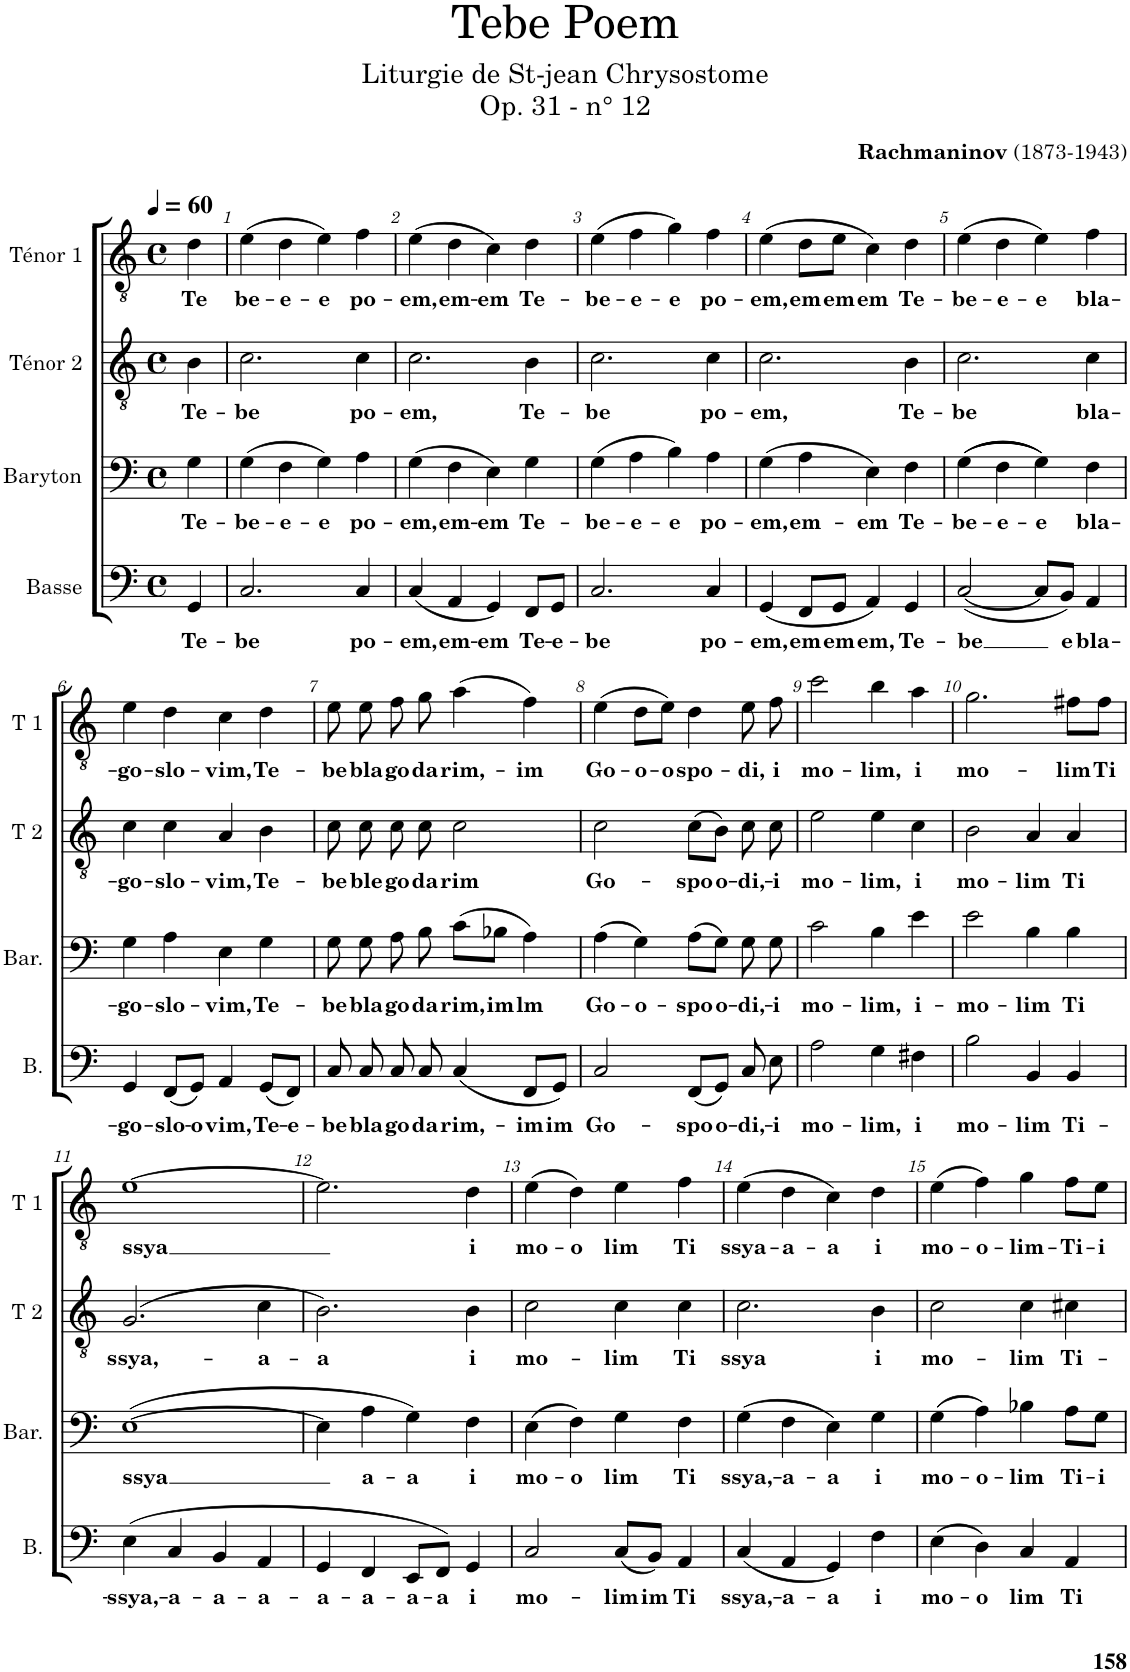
**kern	**text	**kern	**text	**kern	**text	**kern	**text
*part4	*part4	*part3	*part3	*part2	*part2	*part1	*part1
*staff4	*staff4	*staff3	*staff3	*staff2	*staff2	*staff1	*staff1
*I"Basse	*	*I"Baryton	*	*I"Ténor 2	*	*I"Ténor 1	*
*I'B.	*	*I'Bar.	*	*I'T 2	*	*I'T 1	*
*clefF4	*	*clefF4	*	*clefGv2	*	*clefGv2	*
*k[]	*	*k[]	*	*k[]	*	*k[]	*
*M4/4	*	*M4/4	*	*M4/4	*	*M4/4	*
*met(c)	*	*met(c)	*	*met(c)	*	*met(c)	*
*MM60	*	*MM60	*	*MM60	*	*MM60	*
=	=	=	=	=	=	=	=
!	!LO:LY:b	!	!LO:LY:b	!	!LO:LY:b	!	!LO:LY:b
4GG/	Te-	4G\	Te-	4B\	Te-	4d\	Te
=1	=1	=1	=1	=1	=1	=1	=1
!	!LO:LY:b	!	!LO:LY:b	!	!LO:LY:b	!	!LO:LY:b
2.C/	-be	(4G\	-be-	2.c\	-be	(4e\	be-
!	!	!	!LO:LY:b	!	!	!	!LO:LY:b
.	.	4F\	-e-	.	.	4d\	-e-
!	!	!	!LO:LY:b	!	!	!	!LO:LY:b
.	.	4G\)	-e	.	.	4e\)	-e
!	!LO:LY:b	!	!LO:LY:b	!	!LO:LY:b	!	!LO:LY:b
4C/	po-	4A\	po-	4c\	po-	4f\	po-
=2	=2	=2	=2	=2	=2	=2	=2
!	!LO:LY:b	!	!LO:LY:b	!	!LO:LY:b	!	!LO:LY:b
(4C/	-em,-	(4G\	-em,-	2.c\	-em,	(4e\	-em,-
!	!LO:LY:b	!	!LO:LY:b	!	!	!	!LO:LY:b
4AA/	-em-	4F\	-em-	.	.	4d\	-em-
!	!LO:LY:b	!	!LO:LY:b	!	!	!	!LO:LY:b
4GG/)	-em	4E\)	-em	.	.	4c\)	-em
!	!LO:LY:b	!	!LO:LY:b	!	!LO:LY:b	!	!LO:LY:b
8FF/L	Te-	4G\	Te-	4B\	Te-	4d\	Te-
!	!LO:LY:b	!	!	!	!	!	!
8GG/J	-e-	.	.	.	.	.	.
=3	=3	=3	=3	=3	=3	=3	=3
!	!LO:LY:b	!	!LO:LY:b	!	!LO:LY:b	!	!LO:LY:b
2.C/	-be	(4G\	-be-	2.c\	-be	(4e\	-be-
!	!	!	!LO:LY:b	!	!	!	!LO:LY:b
.	.	4A\	-e-	.	.	4f\	-e-
!	!	!	!LO:LY:b	!	!	!	!LO:LY:b
.	.	4B\)	-e	.	.	4g\)	-e
!	!LO:LY:b	!	!LO:LY:b	!	!LO:LY:b	!	!LO:LY:b
4C/	po-	4A\	po-	4c\	po-	4f\	po-
=4	=4	=4	=4	=4	=4	=4	=4
!	!LO:LY:b	!	!LO:LY:b	!	!LO:LY:b	!	!LO:LY:b
(4GG/	-em,-	(4G\	-em,-	2.c\	-em,	(4e\	-em,-
!	!LO:LY:b	!	!LO:LY:b	!	!	!	!LO:LY:b
8FF/L	-em-	4A\	-em-	.	.	8d\L	-em-
!	!LO:LY:b	!	!	!	!	!	!LO:LY:b
8GG/J	-em-	.	.	.	.	8e\J	-em-
!	!LO:LY:b	!	!LO:LY:b	!	!	!	!LO:LY:b
4AA/)	-em,	4E\)	-em	.	.	4c\)	-em
!	!LO:LY:b	!	!LO:LY:b	!	!LO:LY:b	!	!LO:LY:b
4GG/	Te-	4F\	Te-	4B\	Te-	4d\	Te-
=5	=5	=5	=5	=5	=5	=5	=5
!	!LO:LY:b	!	!LO:LY:b	!	!LO:LY:b	!	!LO:LY:b
([2C/	-be	((4G\	-be-	2.c\	-be	(4e\	-be-
!	!	!	!LO:LY:b	!	!	!	!LO:LY:b
.	.	4F\	-e-	.	.	4d\	-e-
!	!	!	!LO:LY:b	!	!	!	!LO:LY:b
8C/L]	.	4G\))	-e	.	.	4e\)	-e
!	!LO:LY:b	!	!	!	!	!	!
8BB/J)	e	.	.	.	.	.	.
!	!LO:LY:b	!	!LO:LY:b	!	!LO:LY:b	!	!LO:LY:b
4AA/	bla-	4F\	bla-	4c\	bla-	4f\	bla-
!!LO:LB:g=z
=6	=6	=6	=6	=6	=6	=6	=6
!	!LO:LY:b	!	!LO:LY:b	!	!LO:LY:b	!	!LO:LY:b
4GG/	-go-	4G\	-go-	4c\	-go-	4e\	-go-
!	!LO:LY:b	!	!LO:LY:b	!	!LO:LY:b	!	!LO:LY:b
(8FF/L	-slo-	4A\	-slo-	4c\	-slo-	4d\	-slo-
!	!LO:LY:b	!	!	!	!	!	!
8GG/J)	-o-	.	.	.	.	.	.
!	!LO:LY:b	!	!LO:LY:b	!	!LO:LY:b	!	!LO:LY:b
4AA/	-vim,	4E\	-vim,	4A/	-vim,	4c\	-vim,
!	!LO:LY:b	!	!LO:LY:b	!	!LO:LY:b	!	!LO:LY:b
(8GG/L	Te-	4G\	Te-	4B\	Te-	4d\	Te-
!	!LO:LY:b	!	!	!	!	!	!
8FF/J)	-e-	.	.	.	.	.	.
=7	=7	=7	=7	=7	=7	=7	=7
!	!LO:LY:b	!	!LO:LY:b	!	!LO:LY:b	!	!LO:LY:b
8C/	-be	8G\	-be	8c\	-be	8e\	-be
!	!LO:LY:b	!	!LO:LY:b	!	!LO:LY:b	!	!LO:LY:b
8C/	bla-	8G\	bla-	8c\	ble-	8e\	bla-
!	!LO:LY:b	!	!LO:LY:b	!	!LO:LY:b	!	!LO:LY:b
8C/	-go-	8A\	-go-	8c\	-go-	8f\	-go-
!	!LO:LY:b	!	!LO:LY:b	!	!LO:LY:b	!	!LO:LY:b
8C/	-da-	8B\	-da-	8c\	-da-	8g\	-da-
!	!LO:LY:b	!	!LO:LY:b	!	!LO:LY:b	!	!LO:LY:b
(4C/	-rim,-	(8c\L	-rim,-	2c\	-rim	(4a\	-rim,-
!	!	!	!LO:LY:b	!	!	!	!
.	.	8B-X\J	-im-	.	.	.	.
!	!LO:LY:b	!	!LO:LY:b	!	!	!	!LO:LY:b
8FF/L	-im-	4A\)	-lm	.	.	4f\)	-im
!	!LO:LY:b	!	!	!	!	!	!
8GG/J)	-im	.	.	.	.	.	.
=8	=8	=8	=8	=8	=8	=8	=8
!	!LO:LY:b	!	!LO:LY:b	!	!LO:LY:b	!	!LO:LY:b
2C/	Go-	(4A\	Go-	2c\	Go-	(4e\	Go-
!	!	!	!LO:LY:b	!	!	!	!LO:LY:b
.	.	4G\)	-o-	.	.	8d\L	-o-
!	!	!	!	!	!	!	!LO:LY:b
.	.	.	.	.	.	8e\J)	-o
!	!LO:LY:b	!	!LO:LY:b	!	!LO:LY:b	!	!LO:LY:b
(8FF/L	-spo-	(8A\L	-spo-	(8c\L	-spo-	4d\	spo-
!	!LO:LY:b	!	!LO:LY:b	!	!LO:LY:b	!	!
8GG/J)	-o-	8G\J)	-o-	8B\J)	-o-	.	.
!	!LO:LY:b	!	!LO:LY:b	!	!LO:LY:b	!	!LO:LY:b
8C/	-di,-	8G\	-di,-	8c\	-di,-	8e\	-di,
!	!LO:LY:b	!	!LO:LY:b	!	!LO:LY:b	!	!LO:LY:b
8E\	-i	8G\	-i	8c\	-i	8f\	i
=9	=9	=9	=9	=9	=9	=9	=9
!	!LO:LY:b	!	!LO:LY:b	!	!LO:LY:b	!	!LO:LY:b
2A\	mo-	2c\	mo-	2e\	mo-	2cc\	mo-
!	!LO:LY:b	!	!LO:LY:b	!	!LO:LY:b	!	!LO:LY:b
4G\	-lim,	4B\	-lim,	4e\	-lim,	4b\	-lim,
!	!LO:LY:b	!	!LO:LY:b	!	!LO:LY:b	!	!LO:LY:b
4F#X\	i	4e\	i-	4c\	i	4a\	i
=10	=10	=10	=10	=10	=10	=10	=10
!	!LO:LY:b	!	!LO:LY:b	!	!LO:LY:b	!	!LO:LY:b
2B\	mo-	2e\	-mo-	2B\	mo-	2.g\	mo-
!	!LO:LY:b	!	!LO:LY:b	!	!LO:LY:b	!	!
4BB/	-lim	4B\	-lim	4A/	-lim	.	.
!	!LO:LY:b	!	!LO:LY:b	!	!LO:LY:b	!	!LO:LY:b
4BB/	Ti-	4B\	Ti	4A/	Ti	8f#X\L	-lim
!	!	!	!	!	!	!	!LO:LY:b
.	.	.	.	.	.	8f#\J	Ti
!!LO:LB:g=z
=11	=11	=11	=11	=11	=11	=11	=11
!	!LO:LY:b	!	!LO:LY:b	!	!LO:LY:b	!	!LO:LY:b
(4E\	-ssya,-	([1E	-ssya	(2.G/	ssya,-	[1e	ssya
!	!LO:LY:b	!	!	!	!	!	!
4C/	-a-	.	.	.	.	.	.
!	!LO:LY:b	!	!	!	!	!	!
4BB/	-a-	.	.	.	.	.	.
!	!LO:LY:b	!	!	!	!LO:LY:b	!	!
4AA/	-a-	.	.	4c\	-a-	.	.
=12	=12	=12	=12	=12	=12	=12	=12
!	!LO:LY:b	!	!	!	!LO:LY:b	!	!
4GG/	-a-	4E\]	.	2.B\)	-a	2.e\]	.
!	!LO:LY:b	!	!LO:LY:b	!	!	!	!
4FF/	-a-	4A\	a-	.	.	.	.
!	!LO:LY:b	!	!LO:LY:b	!	!	!	!
8EE/L	-a-	4G\)	-a	.	.	.	.
!	!LO:LY:b	!	!	!	!	!	!
8FF/J)	-a	.	.	.	.	.	.
!	!LO:LY:b	!	!LO:LY:b	!	!LO:LY:b	!	!LO:LY:b
4GG/	i	4F\	i	4B\	i	4d\	i
=13	=13	=13	=13	=13	=13	=13	=13
!	!LO:LY:b	!	!LO:LY:b	!	!LO:LY:b	!	!LO:LY:b
2C/	mo-	(4E\	mo-	2c\	mo-	(4e\	mo-
!	!	!	!LO:LY:b	!	!	!	!LO:LY:b
.	.	4F\)	-o	.	.	4d\)	-o
!	!LO:LY:b	!	!LO:LY:b	!	!LO:LY:b	!	!LO:LY:b
(8C/L	-lim-	4G\	lim	4c\	-lim	4e\	lim
!	!LO:LY:b	!	!	!	!	!	!
8BB/J)	-im	.	.	.	.	.	.
!	!LO:LY:b	!	!LO:LY:b	!	!LO:LY:b	!	!LO:LY:b
4AA/	Ti	4F\	Ti	4c\	Ti	4f\	Ti
=14	=14	=14	=14	=14	=14	=14	=14
!	!LO:LY:b	!	!LO:LY:b	!	!LO:LY:b	!	!LO:LY:b
(4C/	ssya,-	(4G\	ssya,-	2.c\	ssya	(4e\	ssya-
!	!LO:LY:b	!	!LO:LY:b	!	!	!	!LO:LY:b
4AA/	-a-	4F\	-a-	.	.	4d\	-a-
!	!LO:LY:b	!	!LO:LY:b	!	!	!	!LO:LY:b
4GG/)	-a	4E\)	-a	.	.	4c\)	-a
!	!LO:LY:b	!	!LO:LY:b	!	!LO:LY:b	!	!LO:LY:b
4F\	i	4G\	i	4B\	i	4d\	i
=15	=15	=15	=15	=15	=15	=15	=15
!	!LO:LY:b	!	!LO:LY:b	!	!LO:LY:b	!	!LO:LY:b
(4E\	mo-	(4G\	mo-	2c\	mo-	(4e\	mo-
!	!LO:LY:b	!	!LO:LY:b	!	!	!	!LO:LY:b
4D\)	-o	4A\)	-o-	.	.	4f\)	-o-
!	!LO:LY:b	!	!LO:LY:b	!	!LO:LY:b	!	!LO:LY:b
4C/	lim	4B-X\	-lim	4c\	-lim	4g\	-lim-
!	!LO:LY:b	!	!LO:LY:b	!	!LO:LY:b	!	!LO:LY:b
4AA/	Ti	8A\L	Ti-	4c#X\	Ti-	8f\L	-Ti-
!	!	!	!LO:LY:b	!	!	!	!LO:LY:b
.	.	8G\J	-i	.	.	8e\J	-i
=	=	=	=	=	=	=	=
*-	*-	*-	*-	*-	*-	*-	*-
